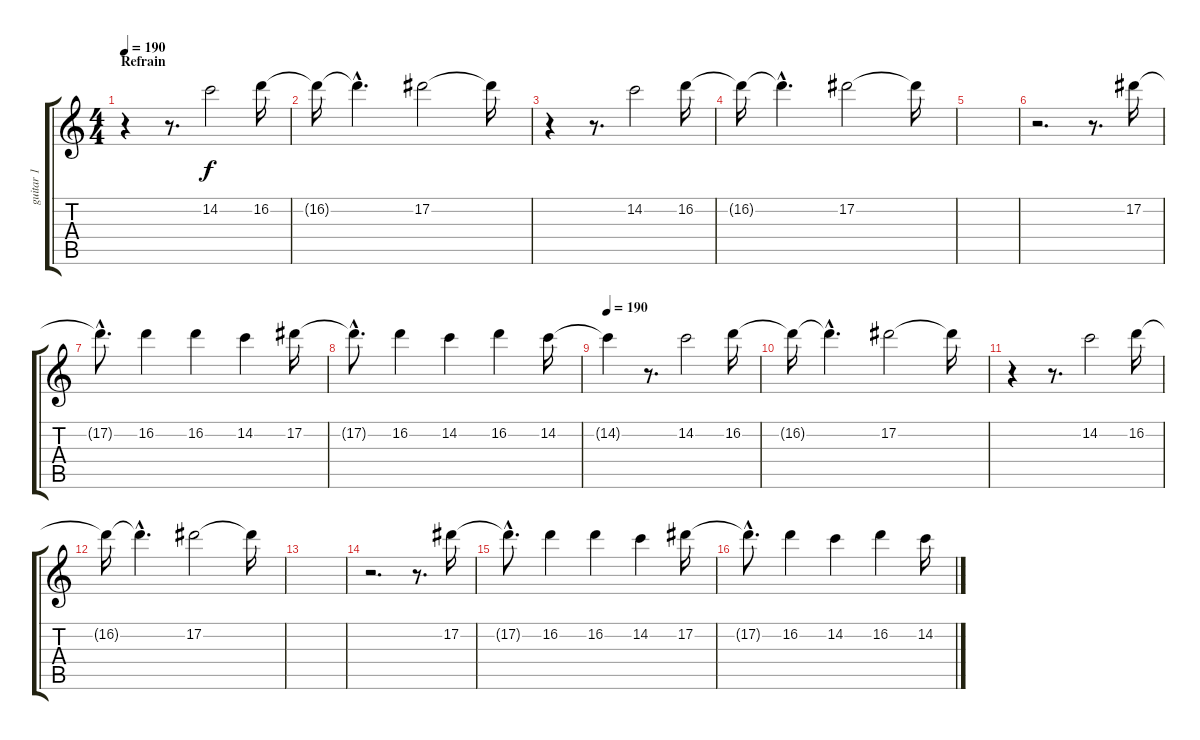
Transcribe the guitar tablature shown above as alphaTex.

\track ("guitar 1" "guitar 1") {instrument distortionguitar}
\staff {score tabs}
\tuning (Eb4 Bb3 Gb3 Db3 Ab2 Eb2) {hide}
\ts (4 4)
\section ("" "Refrain")
\tempo 190
\clef g2
\ks c
r.4{dy f} r.8{d} 14.2.2{volume 10} 16.2.16 |
16.2{t}.16 16.2{hac t}.4{d} 17.2.2 17.2{t}.16 |
r.4 r.8{d} 14.2.2 16.2.16 |
16.2{t}.16 16.2{hac t}.4{d} 17.2.2 17.2{t}.16 |
|
r.2{d} r.8{d} 17.2.16 |
17.2{hac t}.8{d} 16.2.4 16.2.4 14.2.4 17.2.16 |
17.2{hac t}.8{d} 16.2.4 14.2.4 16.2.4 14.2.16 |
\tempo 190
14.2{t}.4 r.8{d} 14.2.2{volume 10} 16.2.16 |
16.2{t}.16 16.2{hac t}.4{d} 17.2.2 17.2{t}.16 |
r.4 r.8{d} 14.2.2 16.2.16 |
16.2{t}.16 16.2{hac t}.4{d} 17.2.2 17.2{t}.16 |
|
r.2{d} r.8{d} 17.2.16 |
17.2{hac t}.8{d} 16.2.4 16.2.4 14.2.4 17.2.16 |
17.2{hac t}.8{d} 16.2.4 14.2.4 16.2.4 14.2.16
